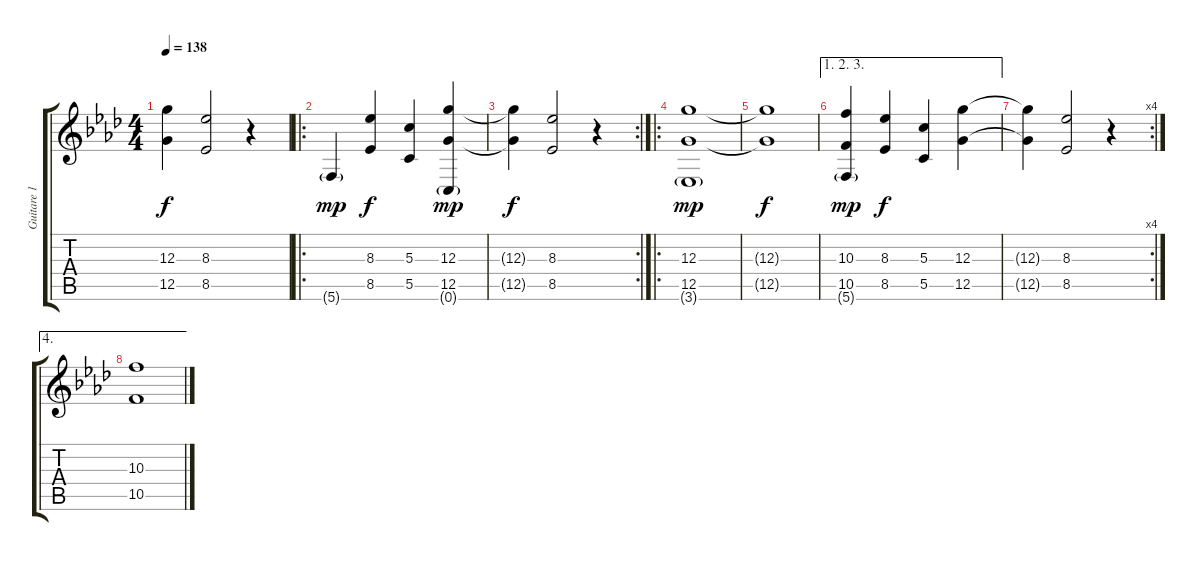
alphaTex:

\track ("Guitare 1" "Guitare 1") {instrument distortionguitar}
\staff {score tabs}
\tuning (E4 C4 G3 C3 G2 C2) {hide}
\ts (4 4)
\tempo 138
\clef g2
\ks ab
(12.3{t} 12.5{t}).4{dy f} (8.3 8.5).2 r.4 |
\ro
5.6{g}.4{dy mp} (8.3 8.5).4{dy f} (5.3 5.5).4 (12.3 12.5 0.6{g}).4{dy mp} |
\rc 2
(12.3{t} 12.5{t}).4{dy f} (8.3 8.5).2 r.4 |
\ro
(12.3 12.5 3.6{g}).1{dy mp} |
(12.3{t} 12.5{t}).1{dy f} |
\ae (1 2 3)
(10.3 10.5 5.6{g}).4{dy mp} (8.3 8.5).4{dy f} (5.3 5.5).4 (12.3 12.5).4 |
\rc 4
(12.3{t} 12.5{t}).4 (8.3 8.5).2 r.4 |
\ae 4
(10.3 10.5).1
